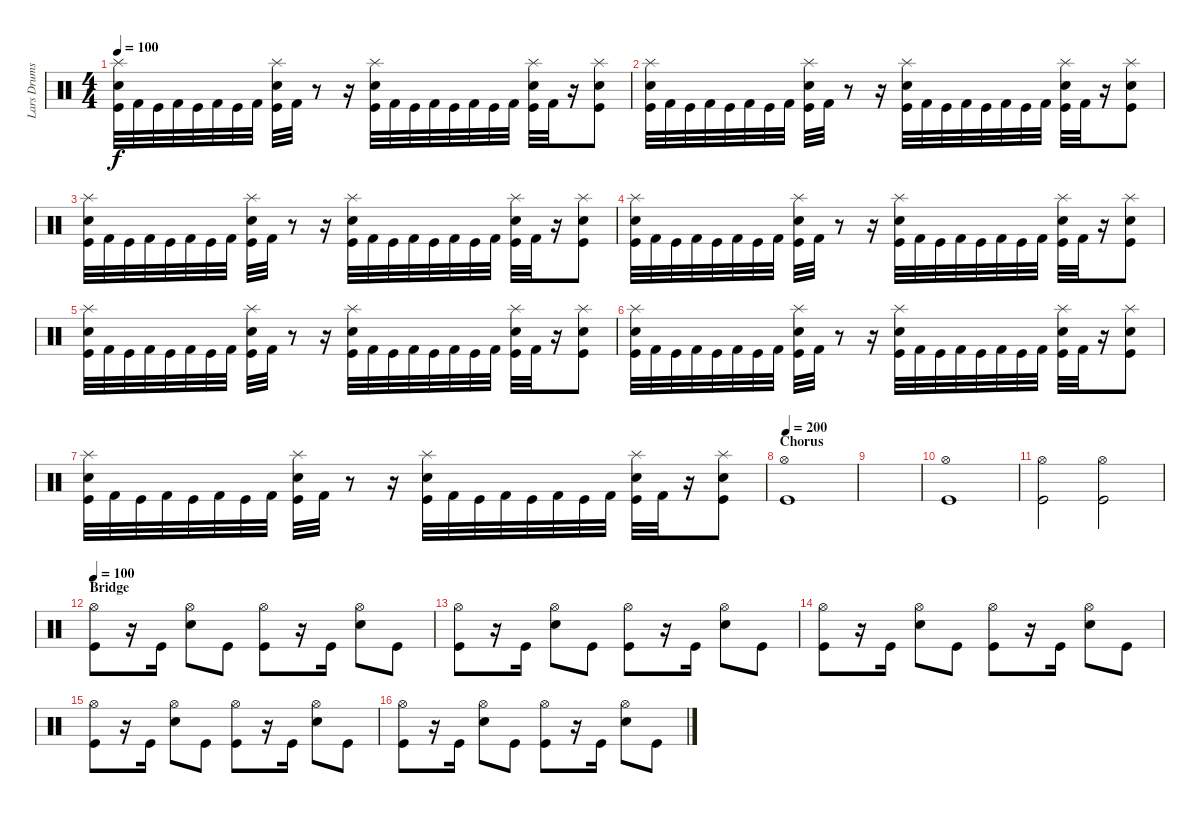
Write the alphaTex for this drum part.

\track ("Lars Drums" "Lars Drums") {instrument percussion}
\staff {score}
\articulation defaults
\ts (4 4)
\tempo 100
\clef neutral
\ks c
("Splash (hit)" "Kick (hit)" "Electric Snare (hit)").32{dy f} "Kick (hit) 2".32 "Kick (hit)".32 "Kick (hit) 2".32 "Kick (hit)".32 "Kick (hit) 2".32 "Kick (hit)".32 "Kick (hit) 2".32 ("Splash (hit)" "Kick (hit)" "Electric Snare (hit)").32 "Kick (hit) 2".32 r.8 r.16 ("Splash (hit)" "Kick (hit)" "Electric Snare (hit)").32 "Kick (hit) 2".32 "Kick (hit)".32 "Kick (hit) 2".32 "Kick (hit)".32 "Kick (hit) 2".32 "Kick (hit)".32 "Kick (hit) 2".32 ("Splash (hit)" "Kick (hit)" "Electric Snare (hit)").32 "Kick (hit) 2".32 r.16 ("Splash (hit)" "Kick (hit)" "Electric Snare (hit)").8 |
("Splash (hit)" "Kick (hit)" "Electric Snare (hit)").32 "Kick (hit) 2".32 "Kick (hit)".32 "Kick (hit) 2".32 "Kick (hit)".32 "Kick (hit) 2".32 "Kick (hit)".32 "Kick (hit) 2".32 ("Splash (hit)" "Kick (hit)" "Electric Snare (hit)").32 "Kick (hit) 2".32 r.8 r.16 ("Splash (hit)" "Kick (hit)" "Electric Snare (hit)").32 "Kick (hit) 2".32 "Kick (hit)".32 "Kick (hit) 2".32 "Kick (hit)".32 "Kick (hit) 2".32 "Kick (hit)".32 "Kick (hit) 2".32 ("Splash (hit)" "Kick (hit)" "Electric Snare (hit)").32 "Kick (hit) 2".32 r.16 ("Splash (hit)" "Kick (hit)" "Electric Snare (hit)").8 |
("Splash (hit)" "Kick (hit)" "Electric Snare (hit)").32 "Kick (hit) 2".32 "Kick (hit)".32 "Kick (hit) 2".32 "Kick (hit)".32 "Kick (hit) 2".32 "Kick (hit)".32 "Kick (hit) 2".32 ("Splash (hit)" "Kick (hit)" "Electric Snare (hit)").32 "Kick (hit) 2".32 r.8 r.16 ("Splash (hit)" "Kick (hit)" "Electric Snare (hit)").32 "Kick (hit) 2".32 "Kick (hit)".32 "Kick (hit) 2".32 "Kick (hit)".32 "Kick (hit) 2".32 "Kick (hit)".32 "Kick (hit) 2".32 ("Splash (hit)" "Kick (hit)" "Electric Snare (hit)").32 "Kick (hit) 2".32 r.16 ("Splash (hit)" "Kick (hit)" "Electric Snare (hit)").8 |
("Splash (hit)" "Kick (hit)" "Electric Snare (hit)").32 "Kick (hit) 2".32 "Kick (hit)".32 "Kick (hit) 2".32 "Kick (hit)".32 "Kick (hit) 2".32 "Kick (hit)".32 "Kick (hit) 2".32 ("Splash (hit)" "Kick (hit)" "Electric Snare (hit)").32 "Kick (hit) 2".32 r.8 r.16 ("Splash (hit)" "Kick (hit)" "Electric Snare (hit)").32 "Kick (hit) 2".32 "Kick (hit)".32 "Kick (hit) 2".32 "Kick (hit)".32 "Kick (hit) 2".32 "Kick (hit)".32 "Kick (hit) 2".32 ("Splash (hit)" "Kick (hit)" "Electric Snare (hit)").32 "Kick (hit) 2".32 r.16 ("Splash (hit)" "Kick (hit)" "Electric Snare (hit)").8 |
("Splash (hit)" "Kick (hit)" "Electric Snare (hit)").32 "Kick (hit) 2".32 "Kick (hit)".32 "Kick (hit) 2".32 "Kick (hit)".32 "Kick (hit) 2".32 "Kick (hit)".32 "Kick (hit) 2".32 ("Splash (hit)" "Kick (hit)" "Electric Snare (hit)").32 "Kick (hit) 2".32 r.8 r.16 ("Splash (hit)" "Kick (hit)" "Electric Snare (hit)").32 "Kick (hit) 2".32 "Kick (hit)".32 "Kick (hit) 2".32 "Kick (hit)".32 "Kick (hit) 2".32 "Kick (hit)".32 "Kick (hit) 2".32 ("Splash (hit)" "Kick (hit)" "Electric Snare (hit)").32 "Kick (hit) 2".32 r.16 ("Splash (hit)" "Kick (hit)" "Electric Snare (hit)").8 |
("Splash (hit)" "Kick (hit)" "Electric Snare (hit)").32 "Kick (hit) 2".32 "Kick (hit)".32 "Kick (hit) 2".32 "Kick (hit)".32 "Kick (hit) 2".32 "Kick (hit)".32 "Kick (hit) 2".32 ("Splash (hit)" "Kick (hit)" "Electric Snare (hit)").32 "Kick (hit) 2".32 r.8 r.16 ("Splash (hit)" "Kick (hit)" "Electric Snare (hit)").32 "Kick (hit) 2".32 "Kick (hit)".32 "Kick (hit) 2".32 "Kick (hit)".32 "Kick (hit) 2".32 "Kick (hit)".32 "Kick (hit) 2".32 ("Splash (hit)" "Kick (hit)" "Electric Snare (hit)").32 "Kick (hit) 2".32 r.16 ("Splash (hit)" "Kick (hit)" "Electric Snare (hit)").8 |
("Splash (hit)" "Kick (hit)" "Electric Snare (hit)").32 "Kick (hit) 2".32 "Kick (hit)".32 "Kick (hit) 2".32 "Kick (hit)".32 "Kick (hit) 2".32 "Kick (hit)".32 "Kick (hit) 2".32 ("Splash (hit)" "Kick (hit)" "Electric Snare (hit)").32 "Kick (hit) 2".32 r.8 r.16 ("Splash (hit)" "Kick (hit)" "Electric Snare (hit)").32 "Kick (hit) 2".32 "Kick (hit)".32 "Kick (hit) 2".32 "Kick (hit)".32 "Kick (hit) 2".32 "Kick (hit)".32 "Kick (hit) 2".32 ("Splash (hit)" "Kick (hit)" "Electric Snare (hit)").32 "Kick (hit) 2".32 r.16 ("Splash (hit)" "Kick (hit)" "Electric Snare (hit)").8 |
\section ("" "Chorus")
\tempo 200
("Hi-Hat (open)" "Kick (hit)").1 |
|
("Hi-Hat (open)" "Kick (hit)").1 |
("Hi-Hat (open)" "Kick (hit)").2 ("Hi-Hat (open)" "Kick (hit)").2 |
\section ("" "Bridge")
\tempo 100
("Hi-Hat (open)" "Kick (hit)").8 r.16 "Kick (hit)".16 ("Hi-Hat (open)" "Electric Snare (hit)").8 "Kick (hit)".8 ("Hi-Hat (open)" "Kick (hit)").8 r.16 "Kick (hit)".16 ("Hi-Hat (open)" "Electric Snare (hit)").8 "Kick (hit)".8 |
("Hi-Hat (open)" "Kick (hit)").8 r.16 "Kick (hit)".16 ("Hi-Hat (open)" "Electric Snare (hit)").8 "Kick (hit)".8 ("Hi-Hat (open)" "Kick (hit)").8 r.16 "Kick (hit)".16 ("Hi-Hat (open)" "Electric Snare (hit)").8 "Kick (hit)".8 |
("Hi-Hat (open)" "Kick (hit)").8 r.16 "Kick (hit)".16 ("Hi-Hat (open)" "Electric Snare (hit)").8 "Kick (hit)".8 ("Hi-Hat (open)" "Kick (hit)").8 r.16 "Kick (hit)".16 ("Hi-Hat (open)" "Electric Snare (hit)").8 "Kick (hit)".8 |
("Hi-Hat (open)" "Kick (hit)").8 r.16 "Kick (hit)".16 ("Hi-Hat (open)" "Electric Snare (hit)").8 "Kick (hit)".8 ("Hi-Hat (open)" "Kick (hit)").8 r.16 "Kick (hit)".16 ("Hi-Hat (open)" "Electric Snare (hit)").8 "Kick (hit)".8 |
("Hi-Hat (open)" "Kick (hit)").8 r.16 "Kick (hit)".16 ("Hi-Hat (open)" "Electric Snare (hit)").8 "Kick (hit)".8 ("Hi-Hat (open)" "Kick (hit)").8 r.16 "Kick (hit)".16 ("Hi-Hat (open)" "Electric Snare (hit)").8 "Kick (hit)".8
